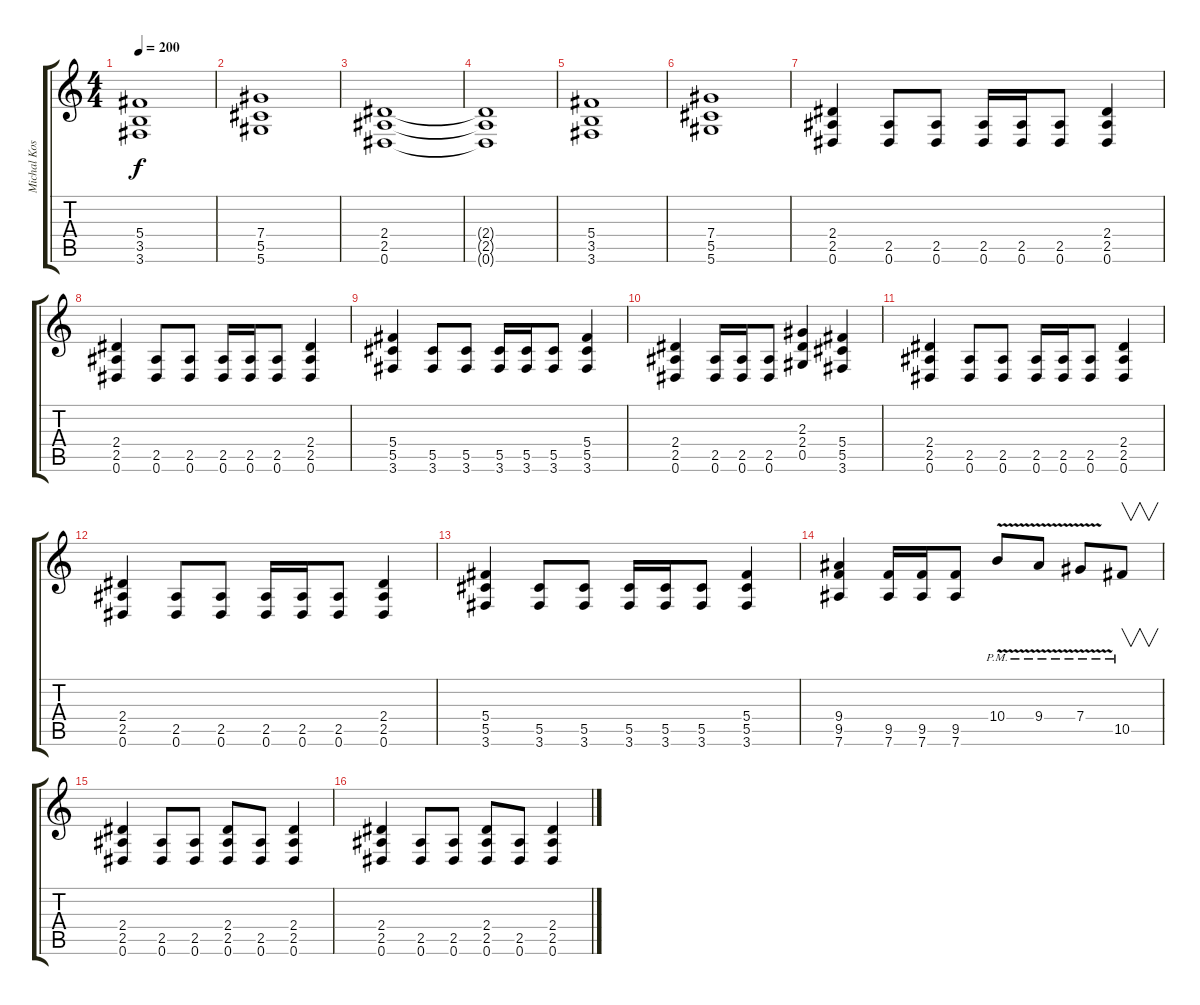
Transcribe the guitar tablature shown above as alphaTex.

\track ("Michal Kostrzynski" "Michal Kos") {instrument distortionguitar}
\staff {score tabs}
\tuning (Eb4 Bb3 Gb3 Db3 Ab2 Eb2) {hide}
\ts (4 4)
\tempo 200
\clef g2
\ks c
(5.4 3.5 3.6).1{dy f} |
(7.4 5.5 5.6).1 |
(2.4 2.5 0.6).1 |
(2.4{t} 2.5{t} 0.6{t}).1 |
(5.4 3.5 3.6).1 |
(7.4 5.5 5.6).1 |
(2.4 2.5 0.6).4 (2.5 0.6).8 (2.5 0.6).8 (2.5 0.6).16 (2.5 0.6).16 (2.5 0.6).8 (2.4 2.5 0.6).4 |
(2.4 2.5 0.6).4 (2.5 0.6).8 (2.5 0.6).8 (2.5 0.6).16 (2.5 0.6).16 (2.5 0.6).8 (2.4 2.5 0.6).4 |
(5.4 5.5 3.6).4 (5.5 3.6).8 (5.5 3.6).8 (5.5 3.6).16 (5.5 3.6).16 (5.5 3.6).8 (5.4 5.5 3.6).4 |
(2.4 2.5 0.6).4 (2.5 0.6).16 (2.5 0.6).16 (2.5 0.6).8 (2.3 2.4 0.5).4 (5.4 5.5 3.6).4 |
(2.4 2.5 0.6).4 (2.5 0.6).8 (2.5 0.6).8 (2.5 0.6).16 (2.5 0.6).16 (2.5 0.6).8 (2.4 2.5 0.6).4 |
(2.4 2.5 0.6).4 (2.5 0.6).8 (2.5 0.6).8 (2.5 0.6).16 (2.5 0.6).16 (2.5 0.6).8 (2.4 2.5 0.6).4 |
(5.4 5.5 3.6).4 (5.5 3.6).8 (5.5 3.6).8 (5.5 3.6).16 (5.5 3.6).16 (5.5 3.6).8 (5.4 5.5 3.6).4 |
(9.4 9.5 7.6).4 (9.5 7.6).16 (9.5 7.6).16 (9.5 7.6).8 10.4{v pm}.8 9.4{v pm}.8 7.4{v pm}.8 10.5{pm}.8{v} |
(2.4 2.5 0.6).4 (2.5 0.6).8 (2.5 0.6).8 (2.4 2.5 0.6).8 (2.5 0.6).8 (2.4 2.5 0.6).4 |
(2.4 2.5 0.6).4 (2.5 0.6).8 (2.5 0.6).8 (2.4 2.5 0.6).8 (2.5 0.6).8 (2.4 2.5 0.6).4
